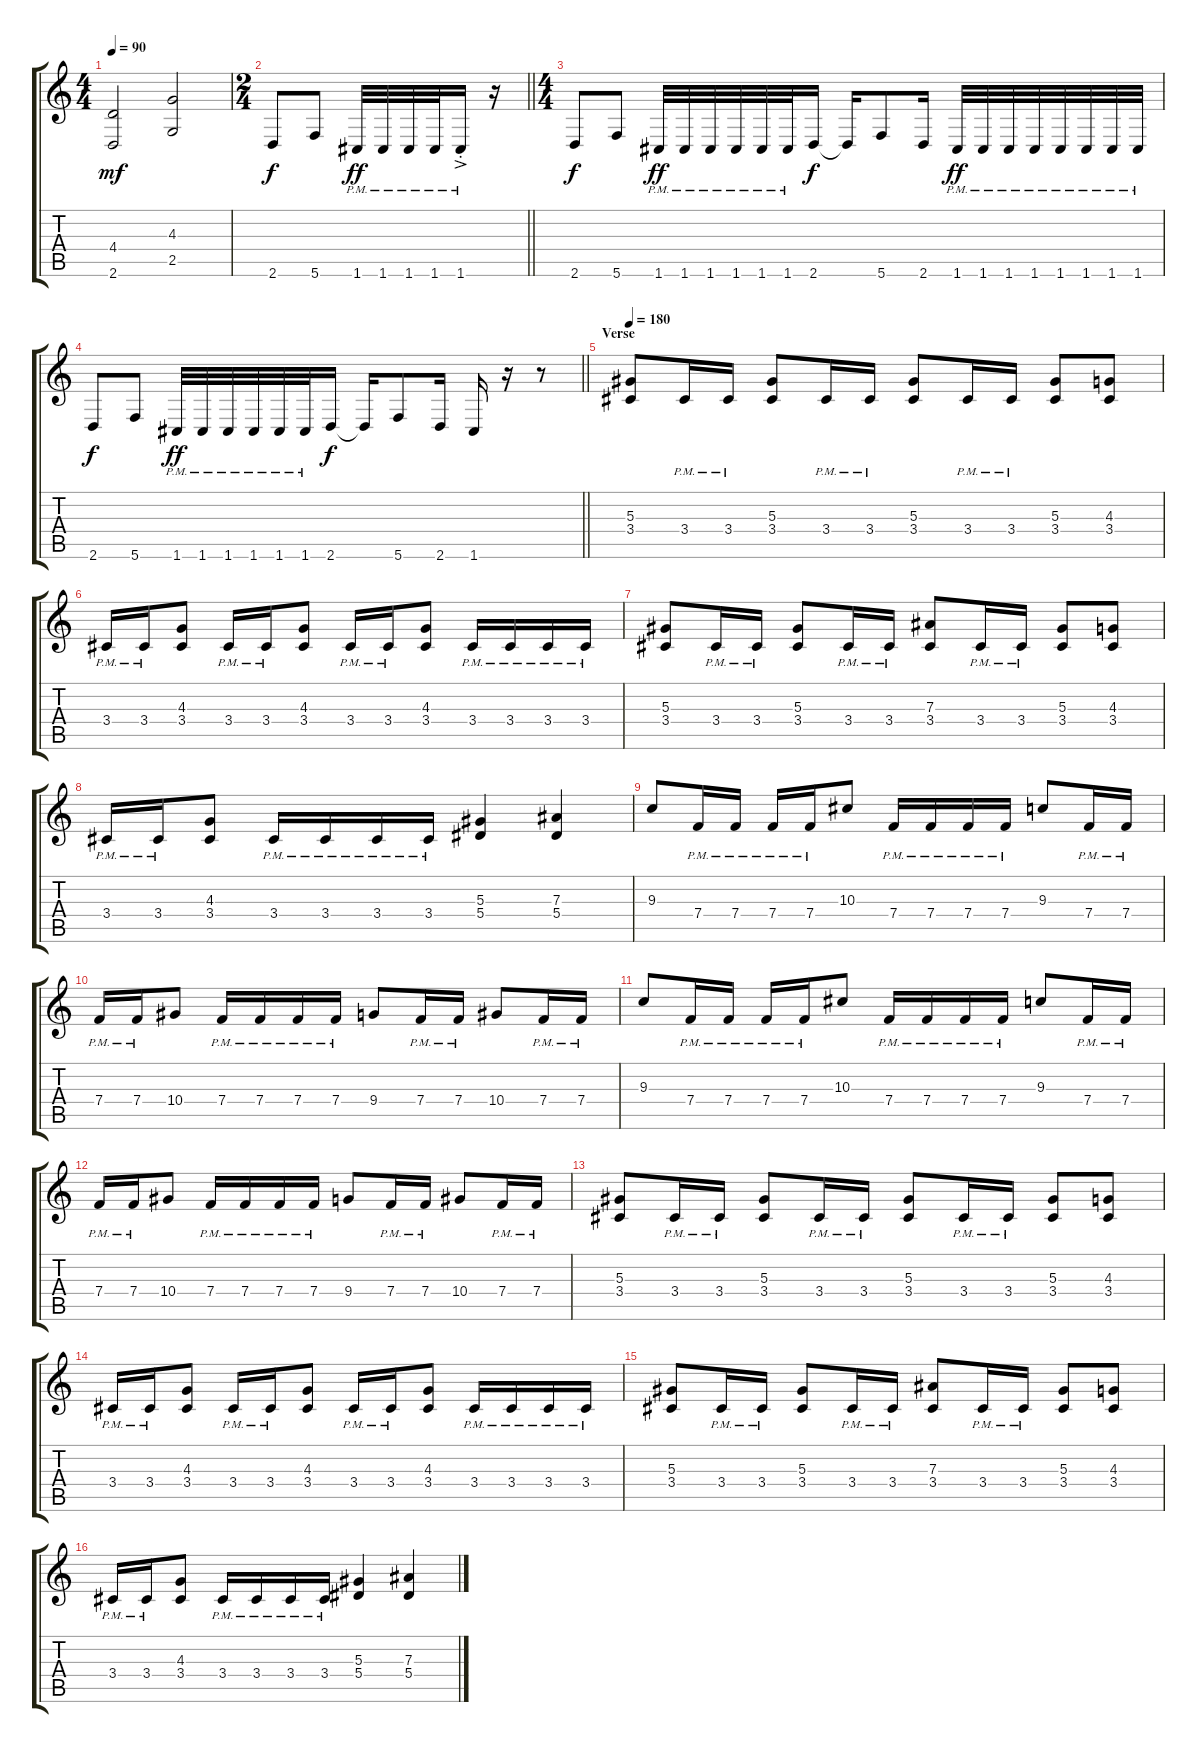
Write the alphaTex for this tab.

\track "" {instrument overdrivenguitar}
\staff {score tabs}
\tuning (C4 G3 Eb3 Bb2 F2 C2) {hide}
\ts (4 4)
\tempo 90
\clef g2
\ks c
(4.4 2.6).2{dy mf} (4.3 2.5).2 |
\ts (2 4)
\barLineRight lightlight
2.6.8{dy f} 5.6.8 1.6{pm}.32{dy ff} 1.6{pm}.32 1.6{pm}.32 1.6{pm}.32 1.6{ac pm st}.16 r.16 |
\ts (4 4)
\section ("" "")
2.6.8{dy f} 5.6.8 1.6{pm}.32{dy ff} 1.6{pm}.32 1.6{pm}.32 1.6{pm}.32 1.6{pm}.32 1.6{pm}.32 2.6.16{dy f} 2.6{t}.16 5.6.8 2.6.16 1.6{pm}.32{dy ff} 1.6{pm}.32 1.6{pm}.32 1.6{pm}.32 1.6{pm}.32 1.6{pm}.32 1.6{pm}.32 1.6{pm}.32 |
\barLineRight lightlight
2.6.8{dy f} 5.6.8 1.6{pm}.32{dy ff} 1.6{pm}.32 1.6{pm}.32 1.6{pm}.32 1.6{pm}.32 1.6{pm}.32 2.6.16{dy f} 2.6{t}.16 5.6.8 2.6.16 1.6.16 r.16 r.8 |
\section ("" "Verse")
\tempo 180
(5.3 3.4).8 3.4{pm}.16 3.4{pm}.16 (5.3 3.4).8 3.4{pm}.16 3.4{pm}.16 (5.3 3.4).8 3.4{pm}.16 3.4{pm}.16 (5.3 3.4).8 (4.3 3.4).8 |
3.4{pm}.16 3.4{pm}.16 (4.3 3.4).8 3.4{pm}.16 3.4{pm}.16 (4.3 3.4).8 3.4{pm}.16 3.4{pm}.16 (4.3 3.4).8 3.4{pm}.16 3.4{pm}.16 3.4{pm}.16 3.4{pm}.16 |
(5.3 3.4).8 3.4{pm}.16 3.4{pm}.16 (5.3 3.4).8 3.4{pm}.16 3.4{pm}.16 (7.3 3.4).8 3.4{pm}.16 3.4{pm}.16 (5.3 3.4).8 (4.3 3.4).8 |
3.4{pm}.16 3.4{pm}.16 (4.3 3.4).8 3.4{pm}.16 3.4{pm}.16 3.4{pm}.16 3.4{pm}.16 (5.3 5.4).4 (7.3 5.4).4 |
9.3.8 7.4{pm}.16 7.4{pm}.16 7.4{pm}.16 7.4{pm}.16 10.3.8 7.4{pm}.16 7.4{pm}.16 7.4{pm}.16 7.4{pm}.16 9.3.8 7.4{pm}.16 7.4{pm}.16 |
7.4{pm}.16 7.4{pm}.16 10.4.8 7.4{pm}.16 7.4{pm}.16 7.4{pm}.16 7.4{pm}.16 9.4.8 7.4{pm}.16 7.4{pm}.16 10.4.8 7.4{pm}.16 7.4{pm}.16 |
9.3.8 7.4{pm}.16 7.4{pm}.16 7.4{pm}.16 7.4{pm}.16 10.3.8 7.4{pm}.16 7.4{pm}.16 7.4{pm}.16 7.4{pm}.16 9.3.8 7.4{pm}.16 7.4{pm}.16 |
7.4{pm}.16 7.4{pm}.16 10.4.8 7.4{pm}.16 7.4{pm}.16 7.4{pm}.16 7.4{pm}.16 9.4.8 7.4{pm}.16 7.4{pm}.16 10.4.8 7.4{pm}.16 7.4{pm}.16 |
(5.3 3.4).8 3.4{pm}.16 3.4{pm}.16 (5.3 3.4).8 3.4{pm}.16 3.4{pm}.16 (5.3 3.4).8 3.4{pm}.16 3.4{pm}.16 (5.3 3.4).8 (4.3 3.4).8 |
3.4{pm}.16 3.4{pm}.16 (4.3 3.4).8 3.4{pm}.16 3.4{pm}.16 (4.3 3.4).8 3.4{pm}.16 3.4{pm}.16 (4.3 3.4).8 3.4{pm}.16 3.4{pm}.16 3.4{pm}.16 3.4{pm}.16 |
(5.3 3.4).8 3.4{pm}.16 3.4{pm}.16 (5.3 3.4).8 3.4{pm}.16 3.4{pm}.16 (7.3 3.4).8 3.4{pm}.16 3.4{pm}.16 (5.3 3.4).8 (4.3 3.4).8 |
3.4{pm}.16 3.4{pm}.16 (4.3 3.4).8 3.4{pm}.16 3.4{pm}.16 3.4{pm}.16 3.4{pm}.16 (5.3 5.4).4 (7.3 5.4).4
